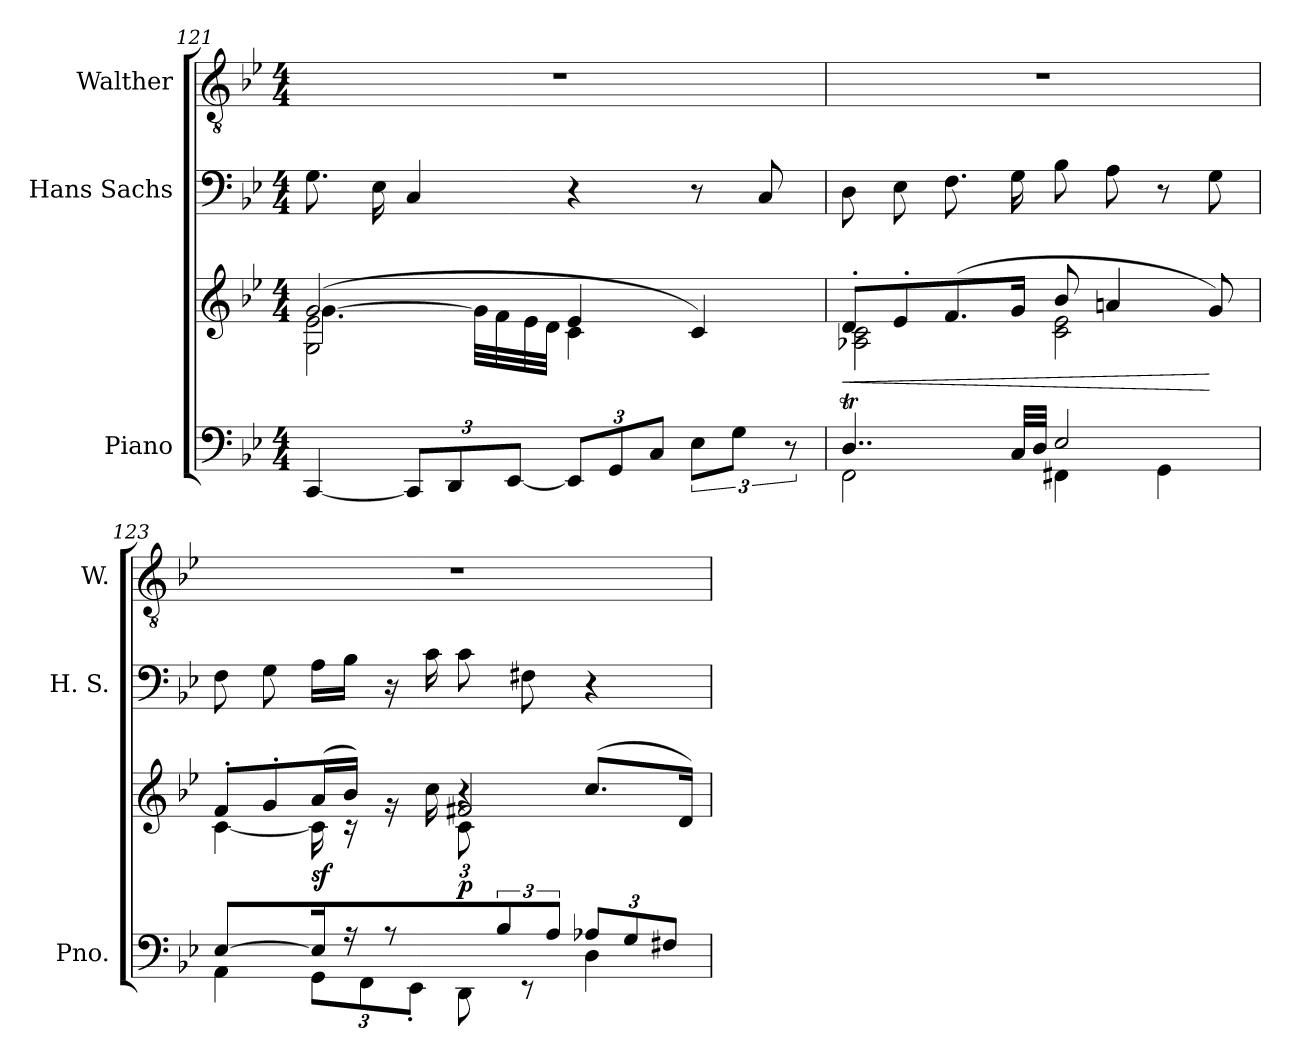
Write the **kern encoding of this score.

**kern	**kern	**dynam	**kern	**kern
*part3	*part3	*part3	*part2	*part1
*staff4	*staff3	*staff3/4	*staff2	*staff1
*I"Piano	*	*	*I"Hans Sachs	*I"Walther
*I'Pno.	*	*	*I'H. S.	*I'W.
*clefF4	*clefG2	*	*clefF4	*clefGv2
*k[b-e-]	*k[b-e-]	*	*k[b-e-]	*k[b-e-]
*M4/4	*M4/4	*	*M4/4	*M4/4
=121	=121	=121	=121	=121
*	*^	*	*	*
*	*	*^	*	*	*
[4CC/	(>2g/	2G\ 2e-\	[4.g\	.	8.G\	1r
.	.	.	.	.	16E-\	.
*Xbrackettup	*	*	*	*	*	*
12CC/L]	.	.	.	.	4C/	.
12DD/	.	.	.	.	.	.
.	.	.	32g\LLL]	.	.	.
.	.	.	32f\	.	.	.
[12EE-/J	.	.	.	.	.	.
.	.	.	32e-\	.	.	.
.	.	.	32d\JJJ	.	.	.
12EE-/L]	4e-/	4c\	2ryy	.	4r	.
12GG/	.	.	.	.	.	.
12C/J	.	.	.	.	.	.
*brackettup	*	*	*	*	*	*
12E-\L	4c/)	4ryy	.	.	8r	.
12G\J	.	.	.	.	.	.
.	.	.	.	.	8C/	.
12r	.	.	.	.	.	.
*	*v	*v	*v	*	*	*
!!LO:PB:g=z
=122	=122	=122	=122	=122
*^	*	*	*	*
!	!	!	!LO:HP:b	!	!
*	*	*^	*	*	*
4..Dt/	2FF\	8d'/L	2A-X\ 2c\	<	8D\	1r
.	.	8e-'/	.	.	8E-\	.
.	.	(>8.f/	.	.	8.F\	.
32C/LLL	.	16g/Jk	.	.	16G\	.
32D/JJJ	.	.	.	.	.	.
2E-/	4FF#X\	8b-/	2c\ 2e-\	.	8B-\	.
.	.	4an/	.	.	8A\	.
.	4GG\	.	.	.	8r	.
.	.	8g/)	.	[	8G\	.
=123	=123	=123	=123	=123	=123	=123
*	*	*	*^	*	*	*
[4E-/	4AA\	8f'/L	[4c\	2ryy	.	8F\	1r
.	.	8g'/	.	.	.	8G\	.
*	*Xbrackettup	*	*	*	*	*	*
!	!	!	!	!	!LO:DY:b	!	!
16E-/]	12GG\L	(>16a/L	16c\]	.	sf	16A\LL	.
16r	.	16b-/JJ)	16r	.	.	16B-\JJ	.
.	12FF\	.	.	.	.	.	.
8r	.	16rg	8ryy	.	.	16r	.
.	12EE-'\J	.	.	.	.	.	.
.	.	16cc\	.	.	.	16c\	.
*	*	*	*	*Xbrackettup	*	*	*
!	!	!	!	!	!LO:DY:b	!	!
12ryy	8DD\	4r	2f#X/	(>12c\L	p	8c\	.
12B-/	.	.	.	12%5ryy	.	.	.
.	8r	.	.	.	.	8F#X\	.
12A/J	.	.	.	.	.	.	.
12A-X/L	4D\	(>8.cc/L	.	.	.	4r	.
12G/	.	.	.	.	.	.	.
12F#X/J)	.	.	.	.	.	.	.
.	.	16d/Jk)	.	.	.	.	.
*v	*v	*	*	*	*	*	*
*	*v	*v	*v	*	*	*
=	=	=	=	=
*-	*-	*-	*-	*-
